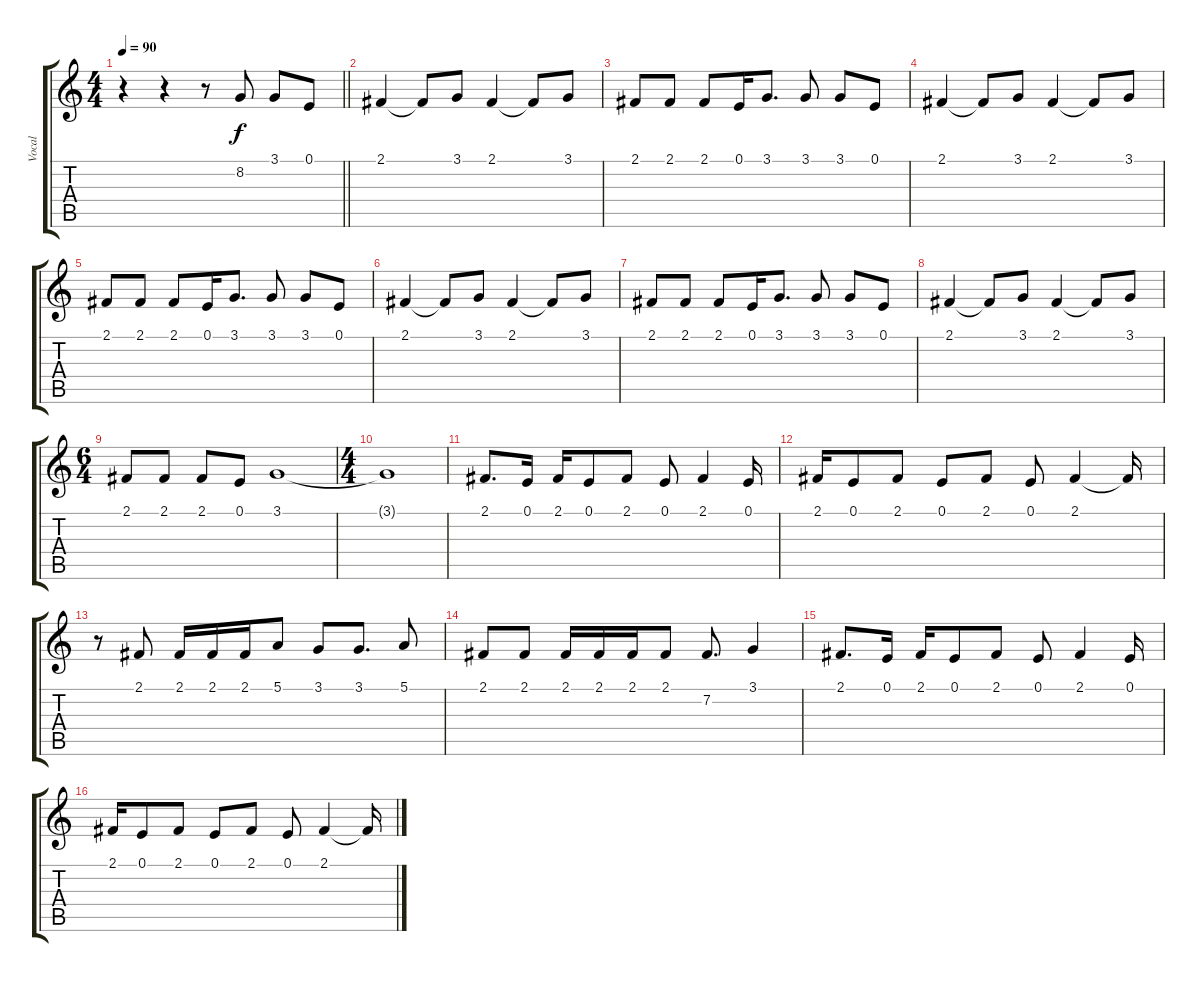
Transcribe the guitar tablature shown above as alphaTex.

\track ("Vocal" "Vocal") {instrument oboe}
\staff {score tabs}
\tuning (E4 B3 G3 D3 A2 E2) {hide}
\ts (4 4)
\tempo 90
\clef g2
\barLineRight lightlight
\ks c
r.4{dy f} r.4 r.8 8.2.8 3.1.8 0.1.8 |
2.1.4 2.1{t}.8 3.1.8 2.1.4 2.1{t}.8 3.1.8 |
2.1.8 2.1.8 2.1.8 0.1.16 3.1.8{d} 3.1.8 3.1.8 0.1.8 |
2.1.4 2.1{t}.8 3.1.8 2.1.4 2.1{t}.8 3.1.8 |
2.1.8 2.1.8 2.1.8 0.1.16 3.1.8{d} 3.1.8 3.1.8 0.1.8 |
2.1.4 2.1{t}.8 3.1.8 2.1.4 2.1{t}.8 3.1.8 |
2.1.8 2.1.8 2.1.8 0.1.16 3.1.8{d} 3.1.8 3.1.8 0.1.8 |
2.1.4 2.1{t}.8 3.1.8 2.1.4 2.1{t}.8 3.1.8 |
\ts (6 4)
2.1.8 2.1.8 2.1.8 0.1.8 3.1.1 |
\ts (4 4)
3.1{t}.1 |
2.1.8{d} 0.1.16 2.1.16 0.1.8 2.1.8 0.1.8 2.1.4 0.1.16 |
2.1.16 0.1.8 2.1.8 0.1.8 2.1.8 0.1.8 2.1.4 2.1{t}.16 |
r.8 2.1.8 2.1.16 2.1.16 2.1.16 5.1.8 3.1.8 3.1.8{d} 5.1.8 |
2.1.8 2.1.8 2.1.16 2.1.16 2.1.16 2.1.8 7.2.8{d} 3.1.4 |
2.1.8{d} 0.1.16 2.1.16 0.1.8 2.1.8 0.1.8 2.1.4 0.1.16 |
2.1.16 0.1.8 2.1.8 0.1.8 2.1.8 0.1.8 2.1.4 2.1{t}.16
